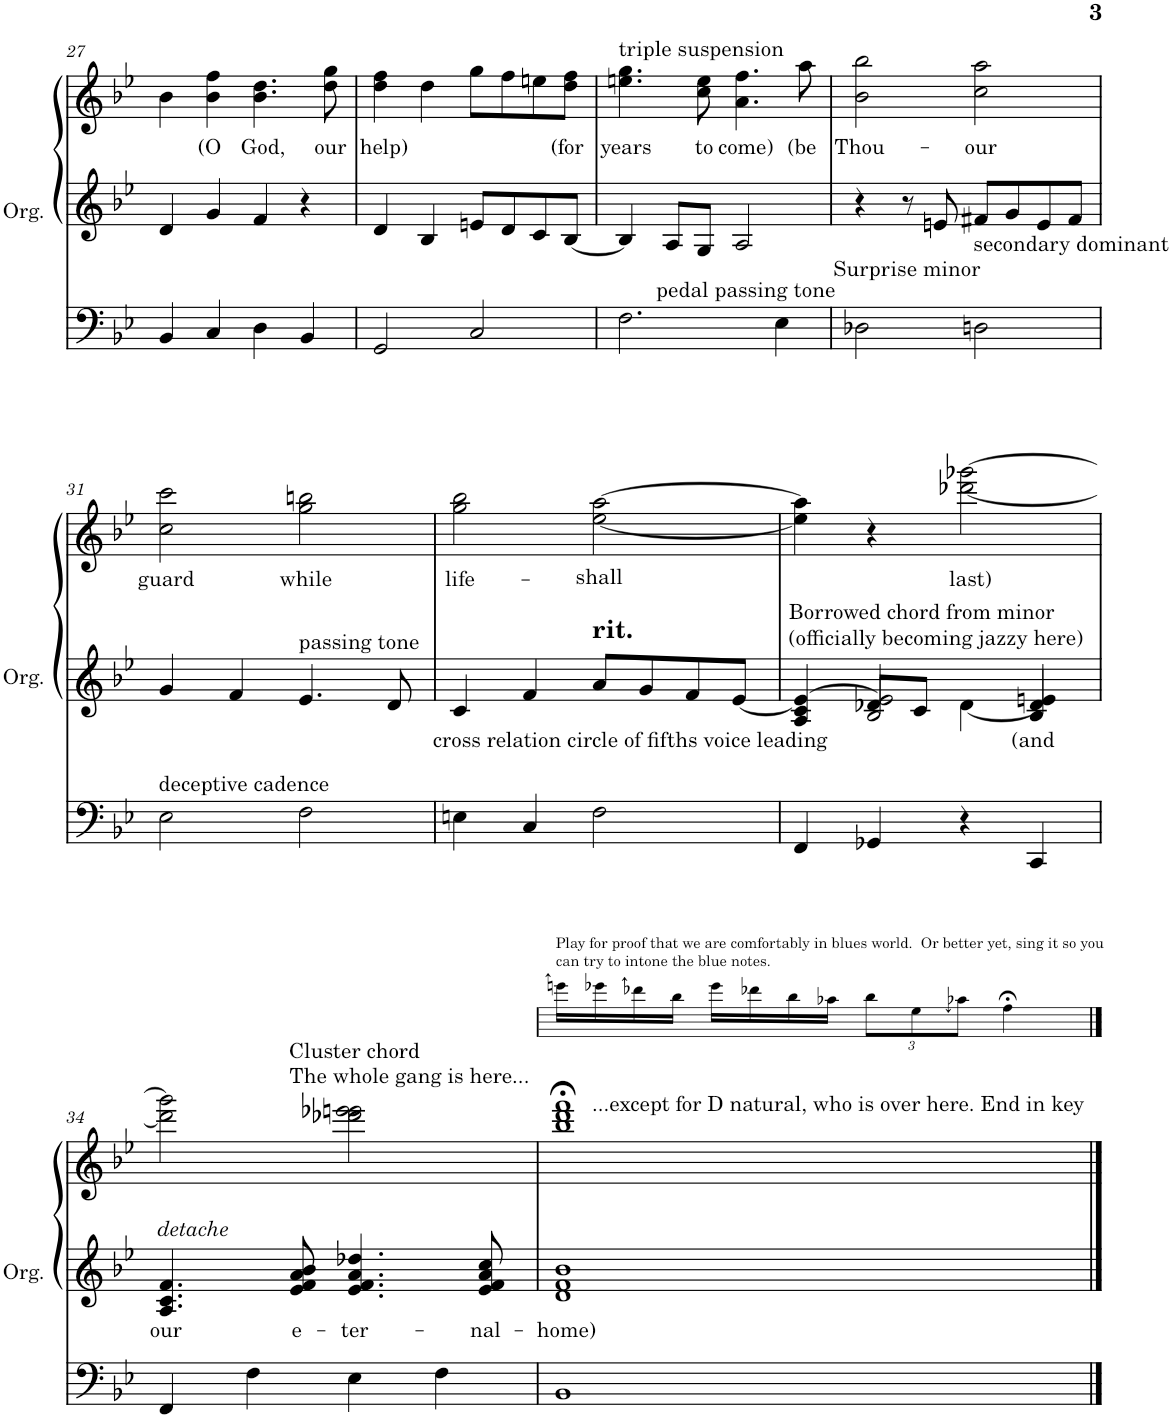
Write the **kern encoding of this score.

**kern	**kern	**text	**kern	**text	**kern
*part2	*part2	*part2	*part2	*part2	*part1
*staff4	*staff3	*staff3	*staff2	*staff2	*staff1
*I"Organ	*	*	*	*	*I"Flute
*I'Org.	*	*	*	*	*I'Fl
!!LO:PB:g=z
*clefF4	*clefG2	*	*clefG2	*	*clefG2
*k[b-e-]	*k[b-e-]	*	*k[b-e-]	*	*k[b-e-]
*M4/4	*M4/4	*	*M4/4	*	*M4/4
=27	=27	=27	=27	=27	=27
4BB-/	4d/	.	4b-\	.	1r
!	!	!	!	!LO:LY:b	!
4C/	4g/	.	4b-\ 4ff\	(O	.
!	!	!	!	!LO:LY:b	!
4D\	4f/	.	4.b-\ 4.dd\	God,	.
4BB-/	4r	.	.	.	.
!	!	!	!	!LO:LY:b	!
.	.	.	8dd\ 8gg\	our	.
=28	=28	=28	=28	=28	=28
!	!	!	!	!LO:LY:b	!
2GG/	4d/	.	4dd\ 4ff\	help)	1r
.	4B-/	.	4dd\	.	.
2C/	8en/L	.	8gg\L	.	.
.	8d/	.	8ff\	.	.
.	8c/	.	8een\	.	.
!	!	!	!	!LO:LY:b	!
.	[8B-/J	.	8dd\ 8ff\J	(for	.
=29	=29	=29	=29	=29	=29
!	!	!	!LO:TX:a:t=triple suspension	!	!
!	!	!	!	!LO:LY:b	!
2.F\	4B-/]	.	4.een\ 4.gg\	years	1r
.	8A/L	.	.	.	.
!	!	!	!	!LO:LY:b	!
.	8G/J	.	8cc\ 8ee\	to	.
!	!	!	!	!LO:LY:b	!
.	2A/	.	4.a\ 4.ff\	come)	.
!LO:TX:a:t=pedal passing tone	!	!	!	!	!
4E-\	.	.	.	.	.
!	!	!	!	!LO:LY:b	!
.	.	.	8aa\	(be	.
=30	=30	=30	=30	=30	=30
!LO:TX:a:t=Surprise minor	!	!	!	!	!
!	!	!	!	!LO:LY:b	!
2D-X\	4r	.	2b-\ 2bb-\	Thou-	1r
.	8r	.	.	.	.
.	8en/	.	.	.	.
!LO:TX:a:t=secondary dominant	!	!	!	!	!
!	!	!	!	!LO:LY:b	!
2Dn\	8f#X/L	.	2cc\ 2aa\	-our	.
.	8g/	.	.	.	.
.	8e/	.	.	.	.
.	8f#/J	.	.	.	.
!!LO:LB:g=z
=31	=31	=31	=31	=31	=31
!LO:TX:a:t=deceptive cadence	!	!	!	!	!
!	!	!	!	!LO:LY:b	!
2E-\	4g/	.	2cc\ 2ccc\	guard	1r
.	4f/	.	.	.	.
!	!LO:TX:a:t=passing tone	!	!	!	!
!	!	!	!	!LO:LY:b	!
2F\	4.e-/	.	2gg\ 2bbn\	while	.
.	8d/	.	.	.	.
=32	=32	=32	=32	=32	=32
!LO:TX:a:t=cross relation circle of fifths voice leading	!	!	!	!	!
!	!	!	!	!LO:LY:b	!
4En\	4c/	.	2gg\ 2bb-\	life-	1r
4C/	4f/	.	.	.	.
!	!LO:TX:a:t=rit.	!	!	!	!
!	!	!	!	!LO:LY:b	!
2F\	8a/L	.	[2ee-\ [2aa\	-shall	.
.	8g/	.	.	.	.
.	8f/	.	.	.	.
.	[8e-/J	.	.	.	.
=33	=33	=33	=33	=33	=33
*	*^	*	*	*	*
4FF/	4A/ 4c/ 4e-/_	4ryy	.	4ee-\] 4aa\]	.	1r
!	!LO:TX:a:t=Borrowed chord from minor	!	!	!	!	!
!	!LO:TX:a:t=(officially becoming jazzy here)	!	!	!	!	!
4GG-X/	8d-X/L	2B-/ 2e-/]	.	4r	.	.
.	8c/J	.	.	.	.	.
!	!	!	!	!	!LO:LY:b	!
4r	[4d-\	.	.	[2ddd-X\ [2ggg-X\	last)	.
!	!	!	!LO:LY:b	!	!	!
4CC/	4d-/]	4B-/ 4en/	(and	.	.	.
!!LO:LB:g=z
=34	=34	=34	=34	=34	=34	=34
!	!	!	!LO:LY:b	!	!	!
*	*v	*v	*	*	*	*
4FF/	4.A/ 4.c/ 4.f/	our	2ddd-\] 2ggg-\]	.	1r
4F\	.	.	.	.	.
!	!LO:TX:a:i:t=detache	!	!	!	!
!	!	!LO:LY:b	!	!	!
.	8e-/ 8f/ 8a/ 8b-/	e-	.	.	.
!	!	!	!LO:TX:a:t=Cluster chord	!	!
!	!	!	!LO:TX:a:t=The whole gang is here...	!	!
!	!	!LO:LY:b	!	!	!
4E-\	4.e-/ 4.f/ 4.a/ 4.dd-X/	-ter-	2ddd-X\ 2eee-X\ 2eeen\	.	.
4F\	.	.	.	.	.
!	!	!LO:LY:b	!	!	!
.	8e-/ 8f/ 8a/ 8cc/	-nal-	.	.	.
=35	=35	=35	=35	=35	=35
!	!	!	!	!	!LO:TX:a:t=Play for proof that we are comfortably in blues world.  Or better yet, sing it so you
!	!	!	!	!	!LO:TX:a:t=can try to intone the blue notes.
!	!	!	!LO:TX:a:t=...except for D natural, who is over here. End in key	!	!
!	!	!LO:LY:b	!	!	!
1BB-	1d 1f 1b-	-home)	1bb-;< 1ddd;< 1fff;<	.	16eeen\LL
.	.	.	.	.	16eee-X\
.	.	.	.	.	16dddn\
.	.	.	.	.	16bb-\JJ
.	.	.	.	.	16eee-\LL
.	.	.	.	.	16ddd-X\
.	.	.	.	.	16bb-\
.	.	.	.	.	16aa-X\JJ
*	*	*	*	*	*Xbrackettup
.	.	.	.	.	12bb-\L
.	.	.	.	.	12ee-\
.	.	.	.	.	12aan\J
.	.	.	.	.	4ff;<\
==	==	==	==	==	==
*-	*-	*-	*-	*-	*-
